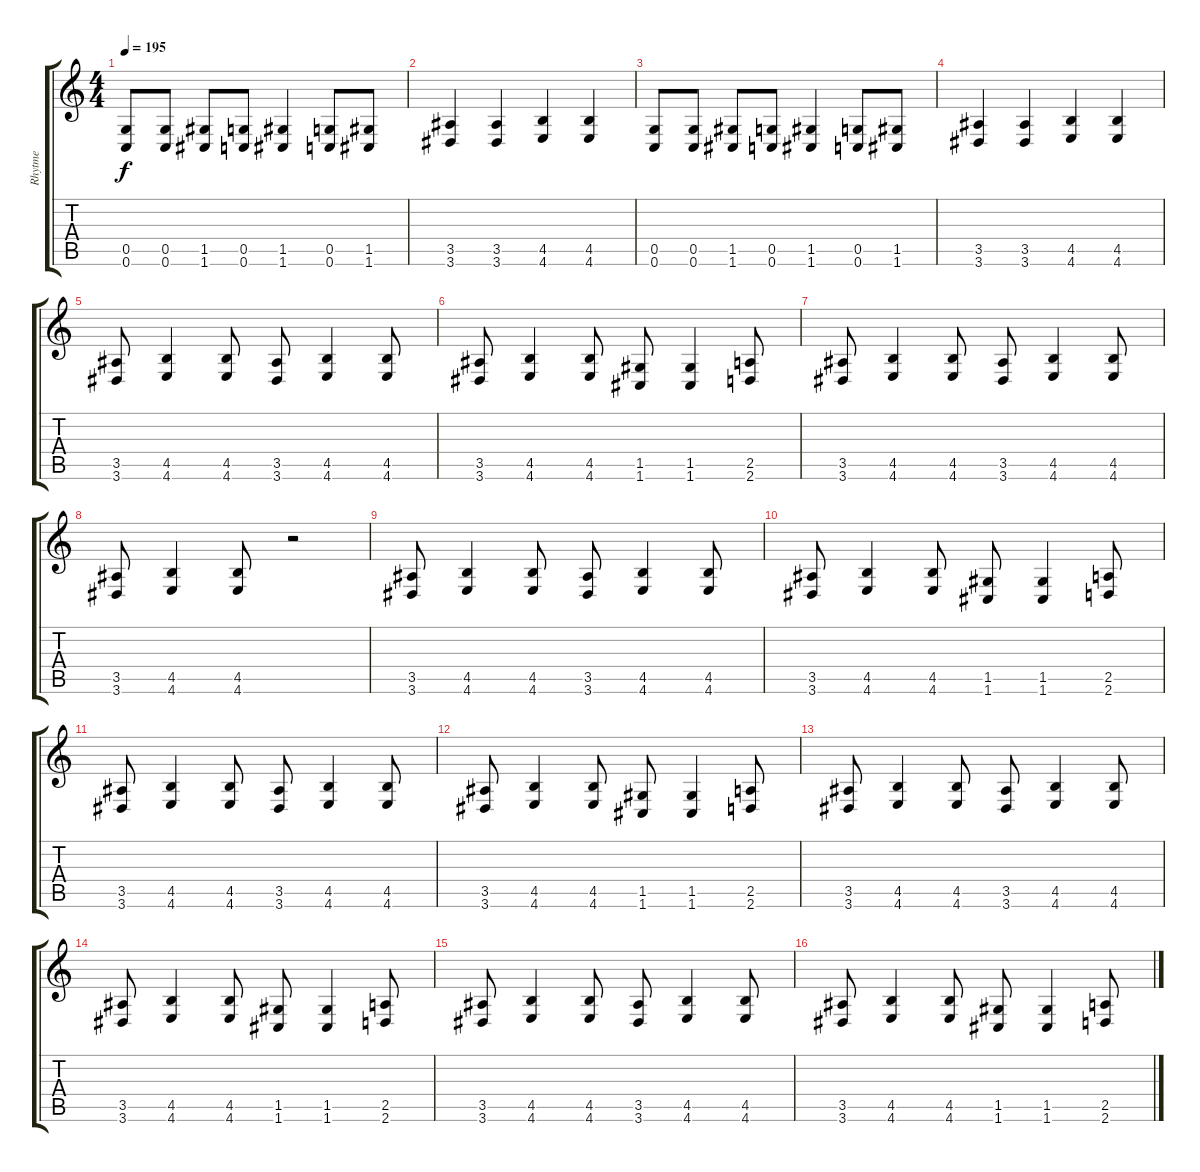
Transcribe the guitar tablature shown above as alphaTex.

\track ("Rhytme" "Rhytme") {instrument overdrivenguitar}
\staff {score tabs}
\tuning (D4 A3 F3 C3 G2 C2) {hide}
\ts (4 4)
\tempo 195
\clef g2
\ks c
(0.5 0.6).8{dy f} (0.5 0.6).8 (1.5 1.6).8 (0.5 0.6).8 (1.5 1.6).4 (0.5 0.6).8 (1.5 1.6).8 |
(3.5 3.6).4 (3.5 3.6).4 (4.5 4.6).4 (4.5 4.6).4 |
(0.5 0.6).8 (0.5 0.6).8 (1.5 1.6).8 (0.5 0.6).8 (1.5 1.6).4 (0.5 0.6).8 (1.5 1.6).8 |
(3.5 3.6).4 (3.5 3.6).4 (4.5 4.6).4 (4.5 4.6).4 |
(3.5 3.6).8 (4.5 4.6).4 (4.5 4.6).8 (3.5 3.6).8 (4.5 4.6).4 (4.5 4.6).8 |
(3.5 3.6).8 (4.5 4.6).4 (4.5 4.6).8 (1.5 1.6).8 (1.5 1.6).4 (2.5 2.6).8 |
(3.5 3.6).8 (4.5 4.6).4 (4.5 4.6).8 (3.5 3.6).8 (4.5 4.6).4 (4.5 4.6).8 |
(3.5 3.6).8 (4.5 4.6).4 (4.5 4.6).8 r.2 |
(3.5 3.6).8 (4.5 4.6).4 (4.5 4.6).8 (3.5 3.6).8 (4.5 4.6).4 (4.5 4.6).8 |
(3.5 3.6).8 (4.5 4.6).4 (4.5 4.6).8 (1.5 1.6).8 (1.5 1.6).4 (2.5 2.6).8 |
(3.5 3.6).8 (4.5 4.6).4 (4.5 4.6).8 (3.5 3.6).8 (4.5 4.6).4 (4.5 4.6).8 |
(3.5 3.6).8 (4.5 4.6).4 (4.5 4.6).8 (1.5 1.6).8 (1.5 1.6).4 (2.5 2.6).8 |
(3.5 3.6).8 (4.5 4.6).4 (4.5 4.6).8 (3.5 3.6).8 (4.5 4.6).4 (4.5 4.6).8 |
(3.5 3.6).8 (4.5 4.6).4 (4.5 4.6).8 (1.5 1.6).8 (1.5 1.6).4 (2.5 2.6).8 |
(3.5 3.6).8 (4.5 4.6).4 (4.5 4.6).8 (3.5 3.6).8 (4.5 4.6).4 (4.5 4.6).8 |
(3.5 3.6).8 (4.5 4.6).4 (4.5 4.6).8 (1.5 1.6).8 (1.5 1.6).4 (2.5 2.6).8
